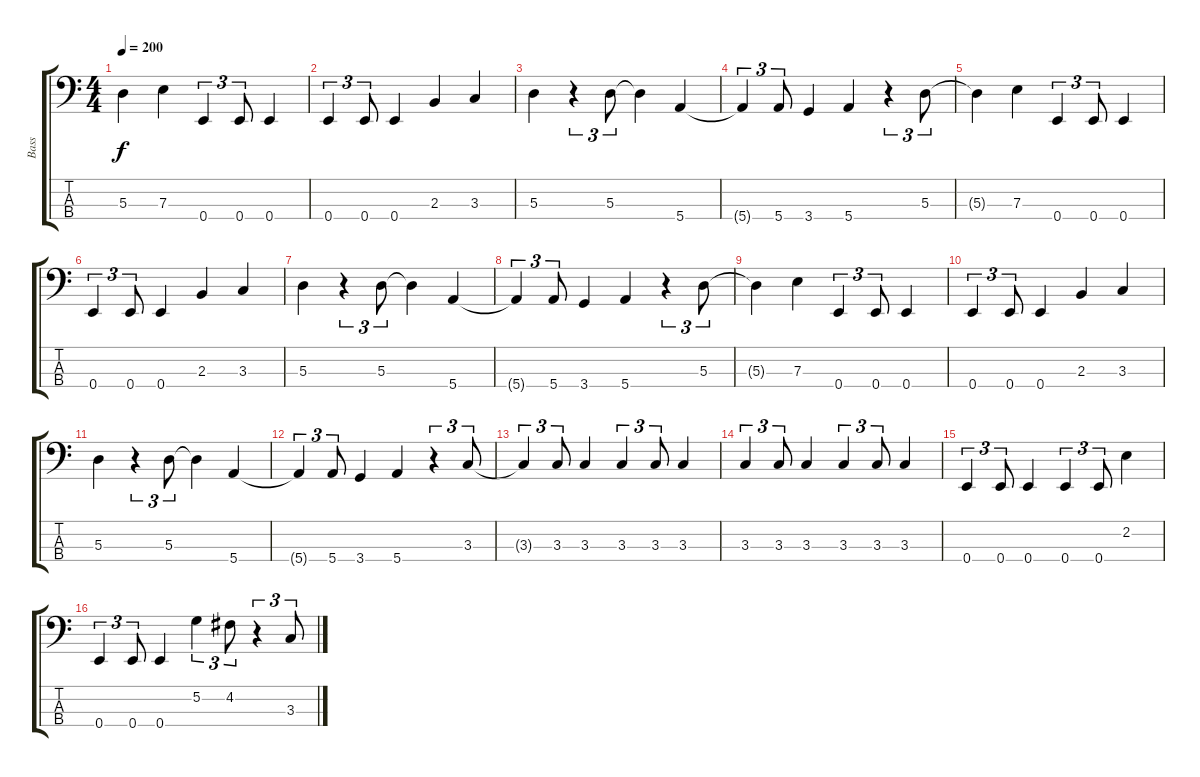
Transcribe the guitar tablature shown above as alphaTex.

\track ("Bass" "Bass") {instrument electricbasspick}
\staff {score tabs}
\tuning (G2 D2 A1 E1) {hide}
\ts (4 4)
\tempo 200
\clef f4
\ks c
5.3{t}.4{dy f} 7.3.4 0.4.4{tu (3 2)} 0.4.8{tu (3 2)} 0.4.4 |
0.4.4{tu (3 2)} 0.4.8{tu (3 2)} 0.4.4 2.3.4 3.3.4 |
5.3.4 r.4{tu (3 2)} 5.3.8{tu (3 2)} 5.3{t}.4 5.4.4 |
5.4{t}.4{tu (3 2)} 5.4.8{tu (3 2)} 3.4.4 5.4.4 r.4{tu (3 2)} 5.3.8{tu (3 2)} |
5.3{t}.4 7.3.4 0.4.4{tu (3 2)} 0.4.8{tu (3 2)} 0.4.4 |
0.4.4{tu (3 2)} 0.4.8{tu (3 2)} 0.4.4 2.3.4 3.3.4 |
5.3.4 r.4{tu (3 2)} 5.3.8{tu (3 2)} 5.3{t}.4 5.4.4 |
5.4{t}.4{tu (3 2)} 5.4.8{tu (3 2)} 3.4.4 5.4.4 r.4{tu (3 2)} 5.3.8{tu (3 2)} |
5.3{t}.4 7.3.4 0.4.4{tu (3 2)} 0.4.8{tu (3 2)} 0.4.4 |
0.4.4{tu (3 2)} 0.4.8{tu (3 2)} 0.4.4 2.3.4 3.3.4 |
5.3.4 r.4{tu (3 2)} 5.3.8{tu (3 2)} 5.3{t}.4 5.4.4 |
5.4{t}.4{tu (3 2)} 5.4.8{tu (3 2)} 3.4.4 5.4.4 r.4{tu (3 2)} 3.3.8{tu (3 2)} |
3.3{t}.4{tu (3 2)} 3.3.8{tu (3 2)} 3.3.4 3.3.4{tu (3 2)} 3.3.8{tu (3 2)} 3.3.4 |
3.3.4{tu (3 2)} 3.3.8{tu (3 2)} 3.3.4 3.3.4{tu (3 2)} 3.3.8{tu (3 2)} 3.3.4 |
0.4.4{tu (3 2)} 0.4.8{tu (3 2)} 0.4.4 0.4.4{tu (3 2)} 0.4.8{tu (3 2)} 2.2.4 |
0.4.4{tu (3 2)} 0.4.8{tu (3 2)} 0.4.4 5.2.4{tu (3 2)} 4.2.8{tu (3 2)} r.4{tu (3 2)} 3.3.8{tu (3 2)}
